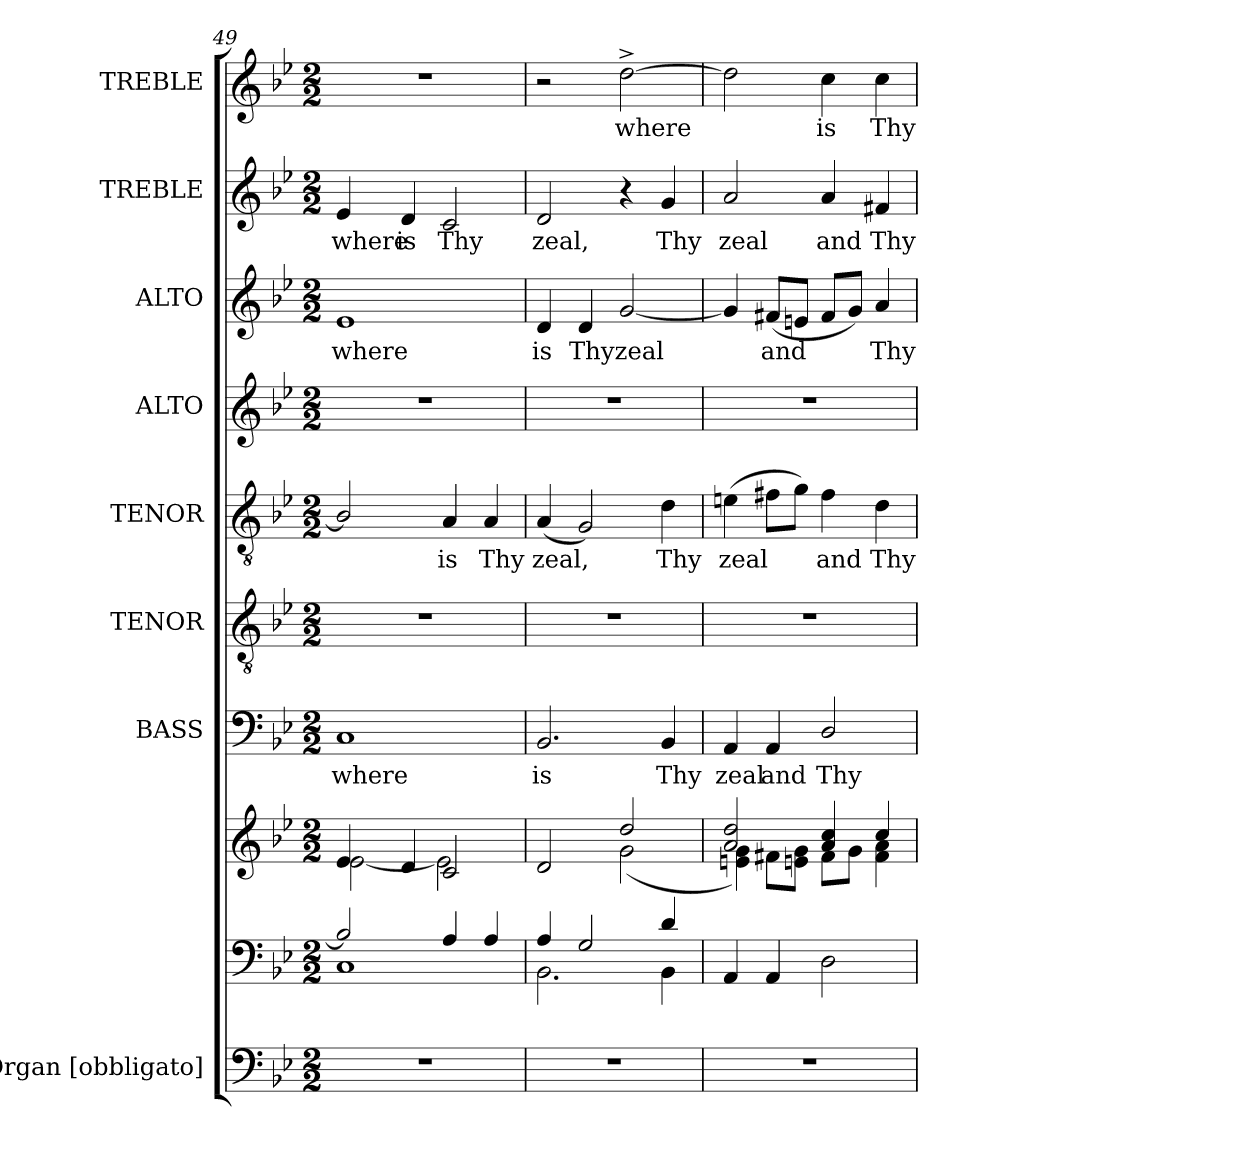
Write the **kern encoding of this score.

**kern	**kern	**kern	**kern	**text	**kern	**kern	**text	**kern	**kern	**text	**kern	**text	**kern	**text
*part8	*part8	*part8	*part7	*part7	*part6	*part5	*part5	*part4	*part3	*part3	*part2	*part2	*part1	*part1
*staff10	*staff9	*staff8	*staff7	*staff7	*staff6	*staff5	*staff5	*staff4	*staff3	*staff3	*staff2	*staff2	*staff1	*staff1
*I"Organ [obbligato]	*	*	*I"BASS	*	*I"TENOR	*I"TENOR	*	*I"ALTO	*I"ALTO	*	*I"TREBLE	*	*I"TREBLE	*
*clefF4	*clefF4	*clefG2	*clefF4	*	*clefGv2	*clefGv2	*	*clefG2	*clefG2	*	*clefG2	*	*clefG2	*
*	*	*	*	*	*ITrd7c12	*ITrd7c12	*	*	*	*	*	*	*	*
*k[b-e-]	*k[b-e-]	*k[b-e-]	*k[b-e-]	*	*k[b-e-]	*k[b-e-]	*	*k[b-e-]	*k[b-e-]	*	*k[b-e-]	*	*k[b-e-]	*
*B-:	*B-:	*B-:	*B-:	*	*B-:	*B-:	*	*B-:	*B-:	*	*B-:	*	*B-:	*
*M2/2	*M2/2	*M2/2	*M2/2	*	*M2/2	*M2/2	*	*M2/2	*M2/2	*	*M2/2	*	*M2/2	*
=49	=49	=49	=49	=49	=49	=49	=49	=49	=49	=49	=49	=49	=49	=49
*	*^	*^	*	*	*	*	*	*	*	*	*	*	*	*
!	!	!	!	!	!	!LO:LY:b:color=#000000	!	!	!	!	!	!	!	!	!	!
!	!	!	!	!	!	!	!	!	!	!	!	!LO:LY:b:color=#000000	!	!	!	!
!	!	!	!	!	!	!	!	!	!	!	!	!	!	!LO:LY:b:color=#000000	!	!
1r	2B-i/]	1Ci	4e-i/	[2e-i\	1Ci	where	1r	2BB-i/]	.	1r	1e-i	where	4e-i/	where	1r	.
!	!	!	!	!	!	!	!	!	!	!	!	!	!	!LO:LY:b:color=#000000	!	!
.	.	.	4di/	.	.	.	.	.	.	.	.	.	4di/	is	.	.
!	!	!	!	!	!	!	!	!	!LO:LY:b:color=#000000	!	!	!	!	!	!	!
!	!	!	!	!	!	!	!	!	!	!	!	!	!	!LO:LY:b:color=#000000	!	!
.	4Ai/	.	2ci/	2e-i\]	.	.	.	4AAi/	is	.	.	.	2ci/	Thy	.	.
!	!	!	!	!	!	!	!	!	!LO:LY:b:color=#000000	!	!	!	!	!	!	!
.	4Ai/	.	.	.	.	.	.	4AAi/	Thy	.	.	.	.	.	.	.
=50	=50	=50	=50	=50	=50	=50	=50	=50	=50	=50	=50	=50	=50	=50	=50	=50
!	!	!	!	!	!	!LO:LY:b:color=#000000	!	!	!	!	!	!	!	!	!	!
!	!	!	!	!	!	!	!	!	!LO:LY:b:color=#000000	!	!	!	!	!	!	!
!	!	!	!	!	!	!	!	!	!	!	!	!LO:LY:b:color=#000000	!	!	!	!
!	!	!	!	!	!	!	!	!	!	!	!	!	!	!LO:LY:b:color=#000000	!	!
1r	4Ai/	2.BB-i\	2di/	2ryy	2.BB-i/	is	1r	(4AAi/	zeal,	1r	4di/	is	2di/	zeal,	2r	.
!	!	!	!	!	!	!	!	!	!	!	!	!LO:LY:b:color=#000000	!	!	!	!
.	2Gi/	.	.	.	.	.	.	2GGi/)	.	.	4di/	Thy	.	.	.	.
!	!	!	!	!	!	!	!	!	!	!	!	!LO:LY:b:color=#000000	!	!	!	!
!	!	!	!	!	!	!	!	!	!	!	!	!	!	!	!	!LO:LY:b:color=#000000
.	.	.	2ddi/	(2gi\	.	.	.	.	.	.	[2gi/	zeal	4r	.	[2dd^i\	where
!	!	!	!	!	!	!LO:LY:b:color=#000000	!	!	!	!	!	!	!	!	!	!
!	!	!	!	!	!	!	!	!	!LO:LY:b:color=#000000	!	!	!	!	!	!	!
!	!	!	!	!	!	!	!	!	!	!	!	!	!	!LO:LY:b:color=#000000	!	!
.	4di/	4BB-i\	.	.	4BB-i/	Thy	.	4Di\	Thy	.	.	.	4gi/	Thy	.	.
*	*v	*v	*	*	*	*	*	*	*	*	*	*	*	*	*	*
=51	=51	=51	=51	=51	=51	=51	=51	=51	=51	=51	=51	=51	=51	=51	=51
*	*^	*	*	*	*	*	*	*	*	*	*	*	*	*	*
!	!	!	!	!	!	!LO:LY:b:color=#000000	!	!	!	!	!	!	!	!	!	!
*	*v	*v	*	*	*	*	*	*	*	*	*	*	*	*	*	*
*	*^	*	*	*	*	*	*	*	*	*	*	*	*	*	*
!	!	!	!	!	!	!	!	!	!LO:LY:b:color=#000000	!	!	!	!	!	!	!
*	*v	*v	*	*	*	*	*	*	*	*	*	*	*	*	*	*
*	*^	*	*	*	*	*	*	*	*	*	*	*	*	*	*
!	!	!	!	!	!	!	!	!	!	!	!	!	!	!LO:LY:b:color=#000000	!	!
*	*v	*v	*	*	*	*	*	*	*	*	*	*	*	*	*	*
1r	4AAi/	2ai/ 2ddi	4eni\ 4gi)	4AAi/	zeal	1r	(4Eni\	zeal	1r	4gi/]	.	2ai/	zeal	2ddi\]	.
!	!	!	!	!	!LO:LY:b:color=#000000	!	!	!	!	!	!	!	!	!	!
!	!	!	!	!	!	!	!	!	!	!	!LO:LY:b:color=#000000	!	!	!	!
.	4AAi/	.	8f#Xi\L	4AAi/	and	.	8F#Xi\L	.	.	(8f#Xi/L	and	.	.	.	.
.	.	.	8eni\ 8giJ	.	.	.	8Gi\J)	.	.	8eni/J	.	.	.	.	.
!	!	!	!	!	!LO:LY:b:color=#000000	!	!	!	!	!	!	!	!	!	!
!	!	!	!	!	!	!	!	!LO:LY:b:color=#000000	!	!	!	!	!	!	!
!	!	!	!	!	!	!	!	!	!	!	!	!	!LO:LY:b:color=#000000	!	!
!	!	!	!	!	!	!	!	!	!	!	!	!	!	!	!LO:LY:b:color=#000000
.	2Di\	4ai/ 4cci	8f#i\L	2Di/	Thy	.	4F#i\	and	.	8f#i/L	.	4ai/	and	4cci\	is
.	.	.	8gi\J	.	.	.	.	.	.	8gi/J)	.	.	.	.	.
!	!	!	!	!	!	!	!	!LO:LY:b:color=#000000	!	!	!	!	!	!	!
!	!	!	!	!	!	!	!	!	!	!	!LO:LY:b:color=#000000	!	!	!	!
!	!	!	!	!	!	!	!	!	!	!	!	!	!LO:LY:b:color=#000000	!	!
!	!	!	!	!	!	!	!	!	!	!	!	!	!	!	!LO:LY:b:color=#000000
.	.	4cci/	4f#i\ 4ai	.	.	.	4Di\	Thy	.	4ai/	Thy	4f#Xi/	Thy	4cci\	Thy
*	*	*v	*v	*	*	*	*	*	*	*	*	*	*	*	*
=	=	=	=	=	=	=	=	=	=	=	=	=	=	=
*-	*-	*-	*-	*-	*-	*-	*-	*-	*-	*-	*-	*-	*-	*-
